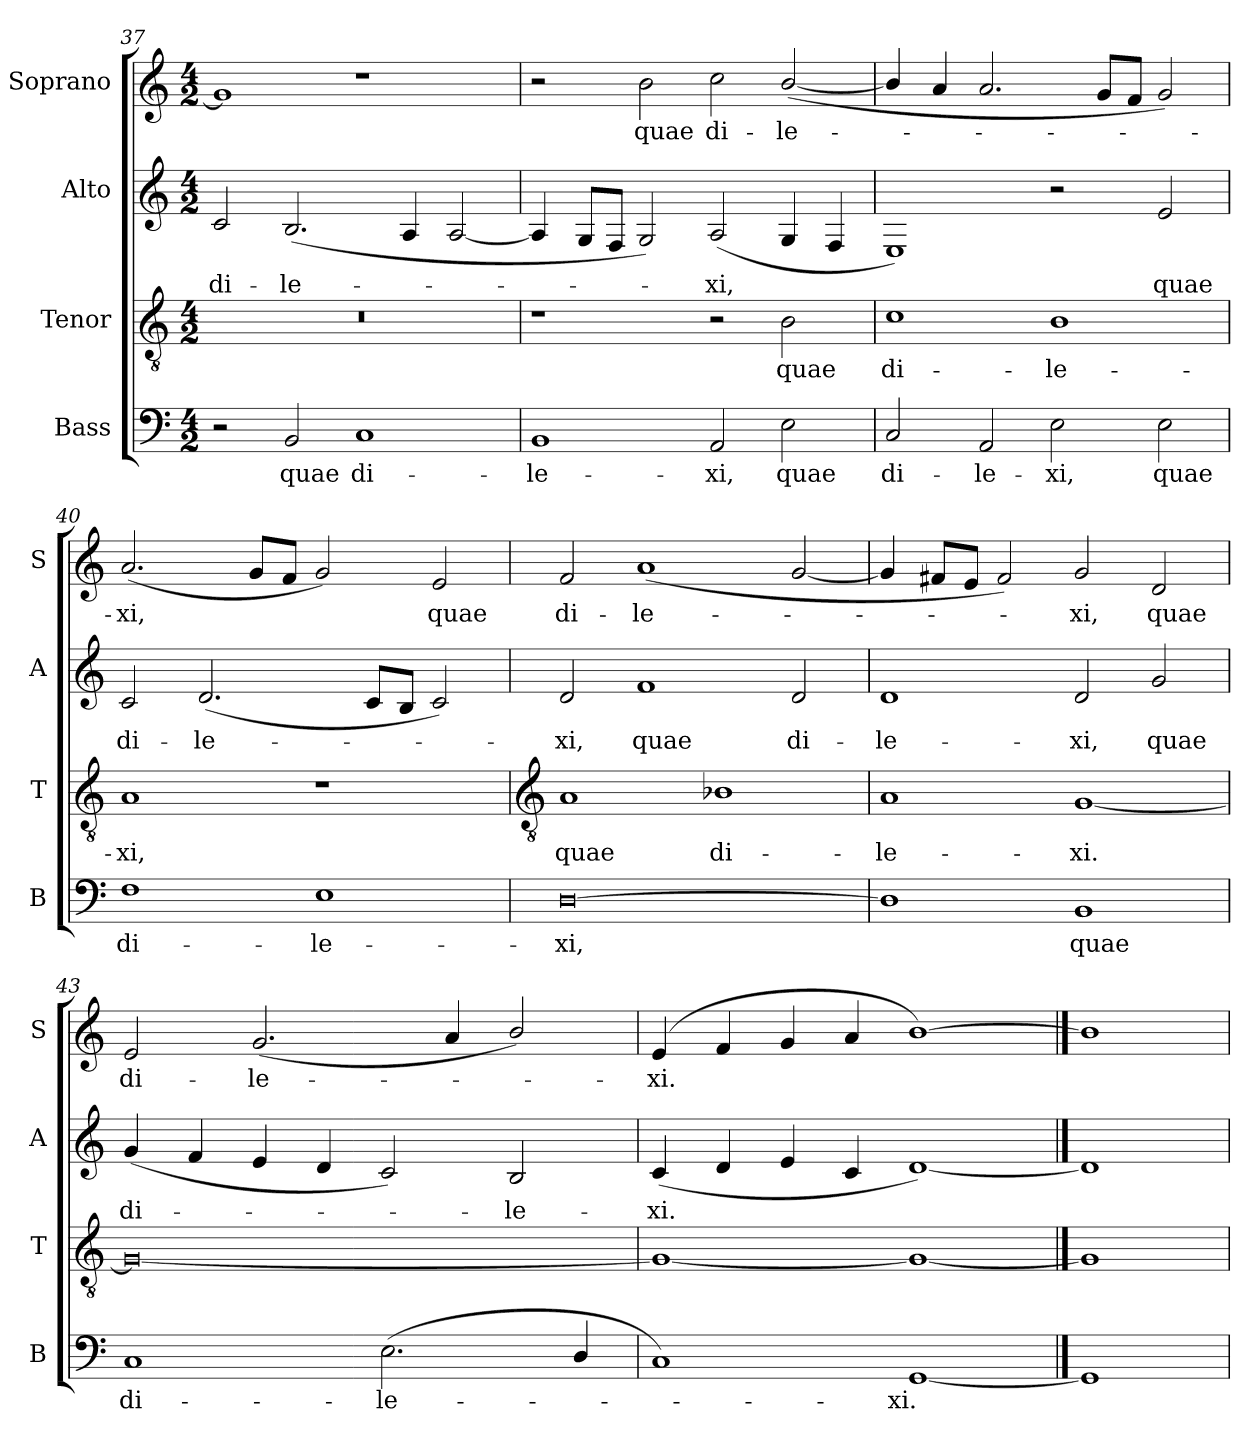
**kern	**text	**kern	**text	**kern	**text	**kern	**text
*part4	*part4	*part3	*part3	*part2	*part2	*part1	*part1
*staff4	*staff4	*staff3	*staff3	*staff2	*staff2	*staff1	*staff1
*I"Bass	*	*I"Tenor	*	*I"Alto	*	*I"Soprano	*
*I'B	*	*I'T	*	*I'A	*	*I'S	*
*clefF4	*	*clefGv2	*	*clefG2	*	*clefG2	*
*k[]	*	*k[]	*	*k[]	*	*k[]	*
*C:	*	*C:	*	*C:	*	*C:	*
*M4/2	*	*M4/2	*	*M4/2	*	*M4/2	*
=37	=37	=37	=37	=37	=37	=37	=37
!	!	!	!	!	!LO:LY:b	!	!
2r	.	0r	.	2c	di-	1g]	.
!	!LO:LY:b	!	!	!	!LO:LY:b	!	!
2BB	quae	.	.	(<2.B	-le-	.	.
!	!LO:LY:b	!	!	!	!	!	!
1C	di-	.	.	.	.	1r	.
.	.	.	.	4A	.	.	.
.	.	.	.	[2A	.	.	.
=38	=38	=38	=38	=38	=38	=38	=38
!	!LO:LY:b	!	!	!	!	!	!
1BB	-le-	1r	.	4A]	.	2r	.
.	.	.	.	8GL	.	.	.
.	.	.	.	8FJ	.	.	.
!	!	!	!	!	!	!	!LO:LY:b
.	.	.	.	2G)	.	2b	quae
!	!LO:LY:b	!	!	!	!LO:LY:b	!	!LO:LY:b
2AA	-xi,	2r	.	(<2A	xi,	2cc	di-
!	!LO:LY:b	!	!LO:LY:b	!	!	!	!LO:LY:b
2E	quae	2B	quae	4G	.	(<[2b/	-le-
.	.	.	.	4F	.	.	.
=39	=39	=39	=39	=39	=39	=39	=39
!	!LO:LY:b	!	!LO:LY:b	!	!	!	!
2C	di-	1c	di-	1E)	.	4b/]	.
.	.	.	.	.	.	4a	.
!	!LO:LY:b	!	!	!	!	!	!
2AA	-le-	.	.	.	.	2.a	.
!	!LO:LY:b	!	!LO:LY:b	!	!	!	!
2E	-xi,	1B	-le-	2r	.	.	.
.	.	.	.	.	.	8gL	.
.	.	.	.	.	.	8fJ	.
!	!LO:LY:b	!	!	!	!LO:LY:b	!	!
2E	quae	.	.	2e	quae	2g)	.
=40	=40	=40	=40	=40	=40	=40	=40
!	!LO:LY:b	!	!LO:LY:b	!	!LO:LY:b	!	!LO:LY:b
1F	di-	1A	-xi,	2c	di-	(<2.a	xi,
!	!	!	!	!	!LO:LY:b	!	!
.	.	.	.	(<2.d	-le-	.	.
.	.	.	.	.	.	8gL	.
.	.	.	.	.	.	8fJ	.
!	!LO:LY:b	!	!	!	!	!	!
1E	-le-	1r	.	.	.	2g)	.
.	.	.	.	8cL	.	.	.
.	.	.	.	8BJ	.	.	.
!	!	!	!	!	!	!	!LO:LY:b
.	.	.	.	2c)	.	2e	quae
!!LO:LB:g=z
=41	=41	=41	=41	=41	=41	=41	=41
*	*	*clefGv2	*	*	*	*	*
!	!LO:LY:b	!	!LO:LY:b	!	!LO:LY:b	!	!LO:LY:b
[0D	-xi,	1A	quae	2d	xi,	2f	di-
!	!	!	!	!	!LO:LY:b	!	!LO:LY:b
.	.	.	.	1f	quae	(<1a	-le-
!	!	!	!LO:LY:b	!	!	!	!
.	.	1B-X	di-	.	.	.	.
!	!	!	!	!	!LO:LY:b	!	!
.	.	.	.	2d	di-	[2g	.
=42	=42	=42	=42	=42	=42	=42	=42
!	!	!	!LO:LY:b	!	!LO:LY:b	!	!
1D]	.	1A	-le-	1d	-le-	4g]	.
.	.	.	.	.	.	8f#XL	.
.	.	.	.	.	.	8eJ	.
.	.	.	.	.	.	2f#)	.
!	!LO:LY:b	!	!LO:LY:b	!	!LO:LY:b	!	!LO:LY:b
1BB	quae	[1G	-xi.	2d	-xi,	2g	xi,
!	!	!	!	!	!LO:LY:b	!	!LO:LY:b
.	.	.	.	2g	quae	2d	quae
=43	=43	=43	=43	=43	=43	=43	=43
!	!LO:LY:b	!	!	!	!LO:LY:b	!	!LO:LY:b
1C	di-	0G_	.	(<4g	di-	2e	di-
.	.	.	.	4f	.	.	.
!	!	!	!	!	!	!	!LO:LY:b
.	.	.	.	4e	.	(<2.g	-le-
.	.	.	.	4d	.	.	.
!	!LO:LY:b	!	!	!	!	!	!
(<2.E	-le-	.	.	2c)	.	.	.
.	.	.	.	.	.	4a	.
!	!	!	!	!	!LO:LY:b	!	!
.	.	.	.	2B	le-	2b/)	.
4D/	.	.	.	.	.	.	.
=44	=44	=44	=44	=44	=44	=44	=44
!	!	!	!	!	!LO:LY:b	!	!LO:LY:b
1C)	.	1G_	.	(<4c	-xi.	(<4e	xi.
.	.	.	.	4d	.	4f	.
.	.	.	.	4e	.	4g	.
.	.	.	.	4c	.	4a	.
!	!LO:LY:b	!	!	!	!	!	!
[1GG	xi.	1G_	.	[1d)	.	[1b)	.
==45	==45	==45	==45	==45	==45	==45	==45
1GG]	.	1G]	.	1d]	.	1b]	.
=	=	=	=	=	=	=	=
*-	*-	*-	*-	*-	*-	*-	*-
